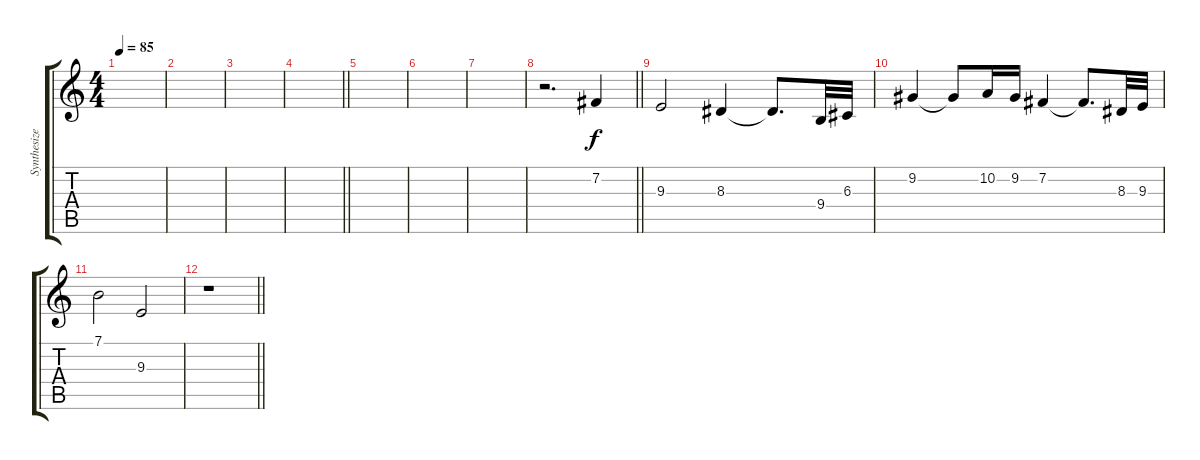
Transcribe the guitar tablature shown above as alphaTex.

\track ("Synthesizer" "Synthesize") {instrument pad1newage}
\staff {score tabs}
\tuning (E4 B3 G3 D3 A2 E2) {hide}
\ts (4 4)
\tempo 85
\clef g2
\ks c
|
|
|
\barLineRight lightlight
|
|
|
|
\barLineRight lightlight
r.2{d} 7.2.4 |
9.3.2 8.3.4 8.3{t}.8{d} 9.4.32 6.3.32 |
9.2.4 9.2{t}.8 10.2.16 9.2.16 7.2.4 7.2{t}.8{d} 8.3.32 9.3.32 |
7.1.2 9.3.2 |
\barLineRight lightlight
r.1
